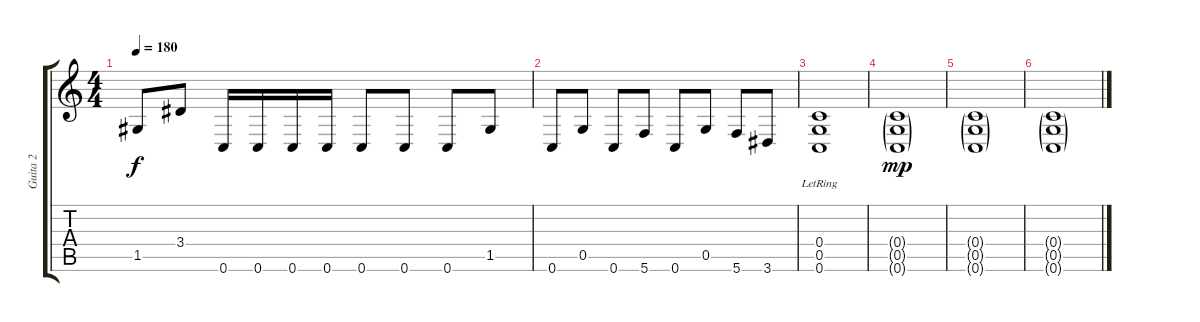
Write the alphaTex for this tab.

\track ("Guita 2" "Guita 2") {instrument distortionguitar}
\staff {score tabs}
\tuning (D4 A3 F3 C3 G2 C2) {hide}
\ts (4 4)
\tempo 180
\clef g2
\ks c
1.5.8{dy f} 3.4.8 0.6.16 0.6.16 0.6.16 0.6.16 0.6.8 0.6.8 0.6.8 1.5.8 |
0.6.8 0.5.8 0.6.8 5.6.8 0.6.8 0.5.8 5.6.8 3.6.8 |
(0.4{lr} 0.5{lr} 0.6{lr}).1 |
(0.4{g} 0.5{g} 0.6{g}).1{dy mp} |
(0.4{g} 0.5{g} 0.6{g}).1 |
(0.4{g} 0.5{g} 0.6{g}).1
